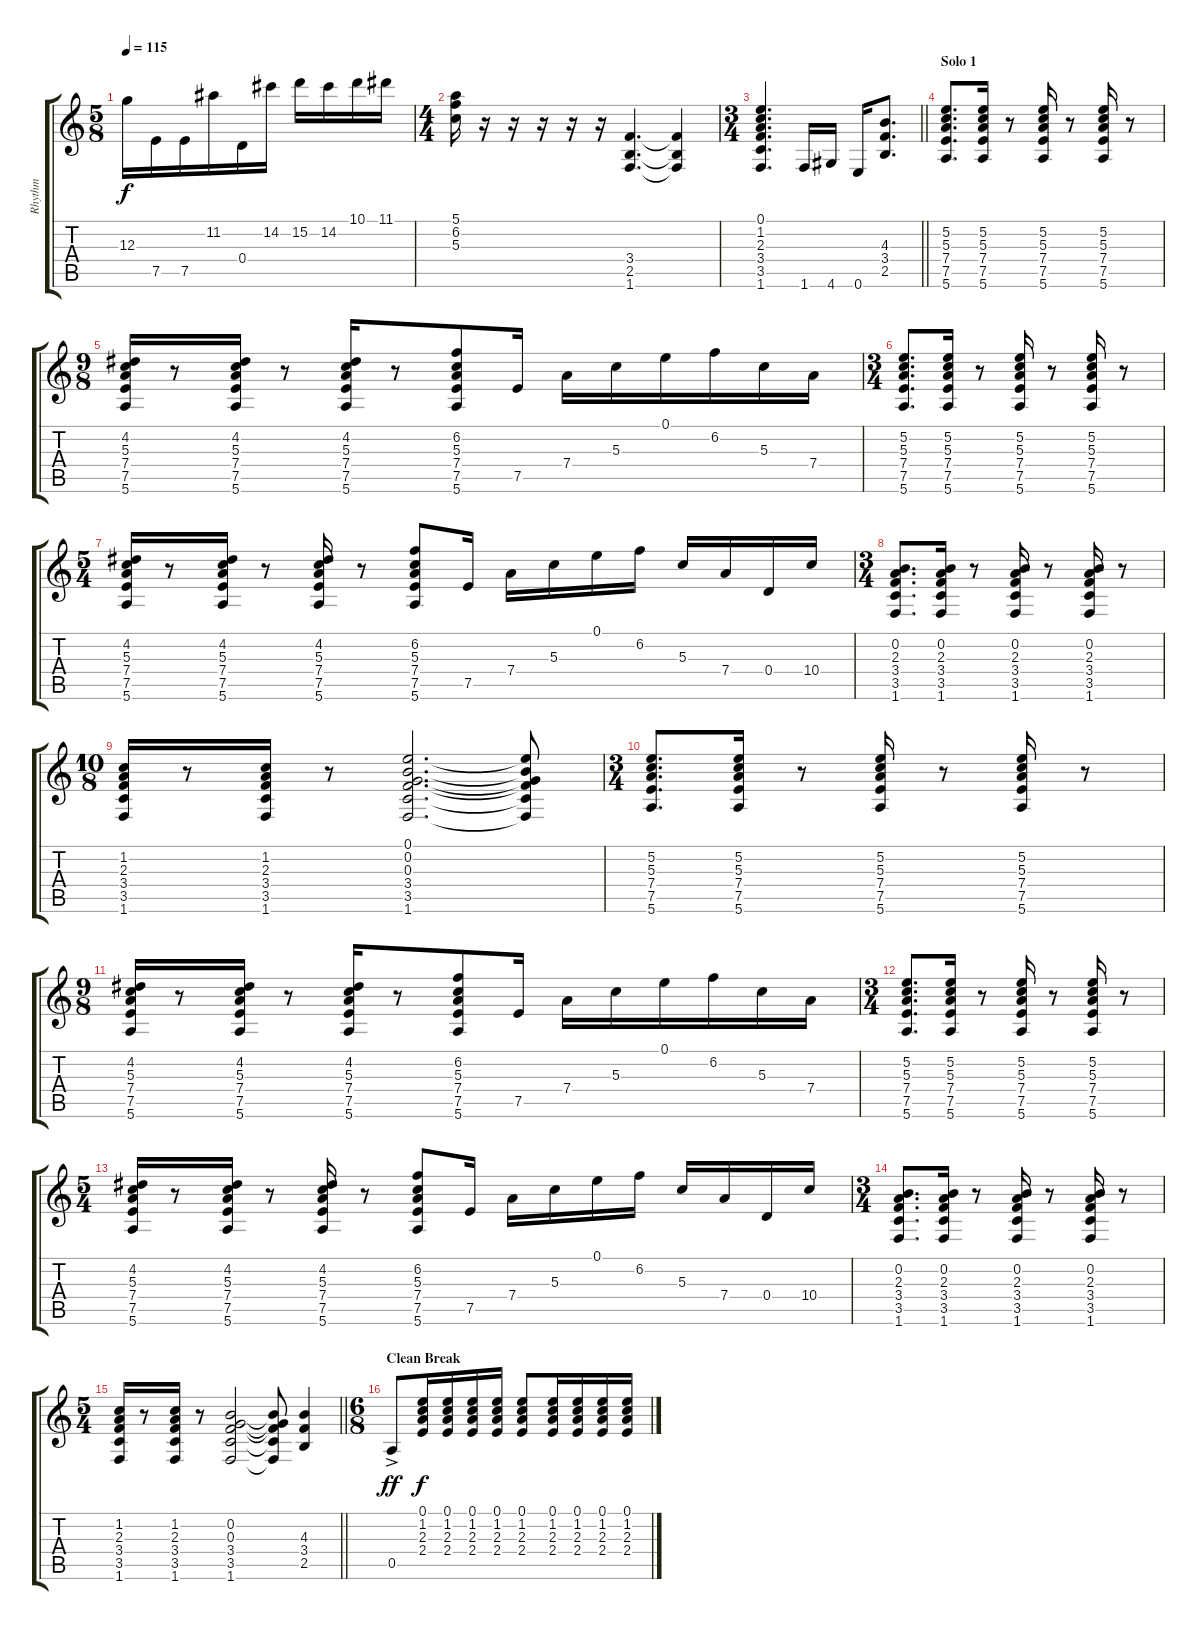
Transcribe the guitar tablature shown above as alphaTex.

\track ("Rhythm" "Rhythm") {instrument distortionguitar}
\staff {score tabs}
\tuning (E4 B3 G3 D3 A2 E2) {hide}
\ts (5 8)
\tempo 115
\clef g2
\ks c
12.3.16{dy f} 7.5.16 7.5.16 11.2.16 0.4.16 14.2.16 15.2.16 14.2.16 10.1.16 11.1.16 |
\ts (4 4)
(5.1 6.2 5.3).16 r.16 r.16 r.16 r.16 r.16 (3.4 2.5 1.6).4{d} (3.4{t} 2.5{t} 1.6{t}).4 |
\ts (3 4)
\barLineRight lightlight
(0.1 1.2 2.3 3.4 3.5 1.6).4{d} 1.6.16 4.6.16 0.6.16 (4.3 3.4 2.5).8{d} |
\section ("" "Solo 1")
(5.2 5.3 7.4 7.5 5.6).8{d} (5.2 5.3 7.4 7.5 5.6).16 r.8 (5.2 5.3 7.4 7.5 5.6).16 r.8 (5.2 5.3 7.4 7.5 5.6).16 r.8 |
\ts (9 8)
(4.2 5.3 7.4 7.5 5.6).16 r.8 (4.2 5.3 7.4 7.5 5.6).16 r.8 (4.2 5.3 7.4 7.5 5.6).16 r.8 (6.2 5.3 7.4 7.5 5.6).8 7.5.16 7.4.16 5.3.16 0.1.16 6.2.16 5.3.16 7.4.16 |
\ts (3 4)
(5.2 5.3 7.4 7.5 5.6).8{d} (5.2 5.3 7.4 7.5 5.6).16 r.8 (5.2 5.3 7.4 7.5 5.6).16 r.8 (5.2 5.3 7.4 7.5 5.6).16 r.8 |
\ts (5 4)
(4.2 5.3 7.4 7.5 5.6).16 r.8 (4.2 5.3 7.4 7.5 5.6).16 r.8 (4.2 5.3 7.4 7.5 5.6).16 r.8 (6.2 5.3 7.4 7.5 5.6).8 7.5.16 7.4.16 5.3.16 0.1.16 6.2.16 5.3.16 7.4.16 0.4.16 10.4.16 |
\ts (3 4)
(0.2 2.3 3.4 3.5 1.6).8{d} (0.2 2.3 3.4 3.5 1.6).16 r.8 (0.2 2.3 3.4 3.5 1.6).16 r.8 (0.2 2.3 3.4 3.5 1.6).16 r.8 |
\ts (10 8)
(1.2 2.3 3.4 3.5 1.6).16 r.8 (1.2 2.3 3.4 3.5 1.6).16 r.8 (0.1 0.2 0.3 3.4 3.5 1.6).2{d} (0.1{t} 0.2{t} 0.3{t} 3.4{t} 3.5{t} 1.6{t}).8 |
\ts (3 4)
(5.2 5.3 7.4 7.5 5.6).8{d} (5.2 5.3 7.4 7.5 5.6).16 r.8 (5.2 5.3 7.4 7.5 5.6).16 r.8 (5.2 5.3 7.4 7.5 5.6).16 r.8 |
\ts (9 8)
(4.2 5.3 7.4 7.5 5.6).16 r.8 (4.2 5.3 7.4 7.5 5.6).16 r.8 (4.2 5.3 7.4 7.5 5.6).16 r.8 (6.2 5.3 7.4 7.5 5.6).8 7.5.16 7.4.16 5.3.16 0.1.16 6.2.16 5.3.16 7.4.16 |
\ts (3 4)
(5.2 5.3 7.4 7.5 5.6).8{d} (5.2 5.3 7.4 7.5 5.6).16 r.8 (5.2 5.3 7.4 7.5 5.6).16 r.8 (5.2 5.3 7.4 7.5 5.6).16 r.8 |
\ts (5 4)
(4.2 5.3 7.4 7.5 5.6).16 r.8 (4.2 5.3 7.4 7.5 5.6).16 r.8 (4.2 5.3 7.4 7.5 5.6).16 r.8 (6.2 5.3 7.4 7.5 5.6).8 7.5.16 7.4.16 5.3.16 0.1.16 6.2.16 5.3.16 7.4.16 0.4.16 10.4.16 |
\ts (3 4)
(0.2 2.3 3.4 3.5 1.6).8{d} (0.2 2.3 3.4 3.5 1.6).16 r.8 (0.2 2.3 3.4 3.5 1.6).16 r.8 (0.2 2.3 3.4 3.5 1.6).16 r.8 |
\ts (5 4)
\barLineRight lightlight
(1.2 2.3 3.4 3.5 1.6).16 r.8 (1.2 2.3 3.4 3.5 1.6).16 r.8 (0.2 0.3 3.4 3.5 1.6).2 (0.2{t} 0.3{t} 3.4{t} 3.5{t} 1.6{t}).8 (4.3 3.4 2.5).4 |
\ts (6 8)
\section ("" "Clean Break")
0.5{ac}.8{dy ff volume 10 instrument acousticguitarnylon} (0.1 1.2 2.3 2.4).16{dy f} (0.1 1.2 2.3 2.4).16 (0.1 1.2 2.3 2.4).16 (0.1 1.2 2.3 2.4).16 (0.1 1.2 2.3 2.4).8 (0.1 1.2 2.3 2.4).16 (0.1 1.2 2.3 2.4).16 (0.1 1.2 2.3 2.4).16 (0.1 1.2 2.3 2.4).16
